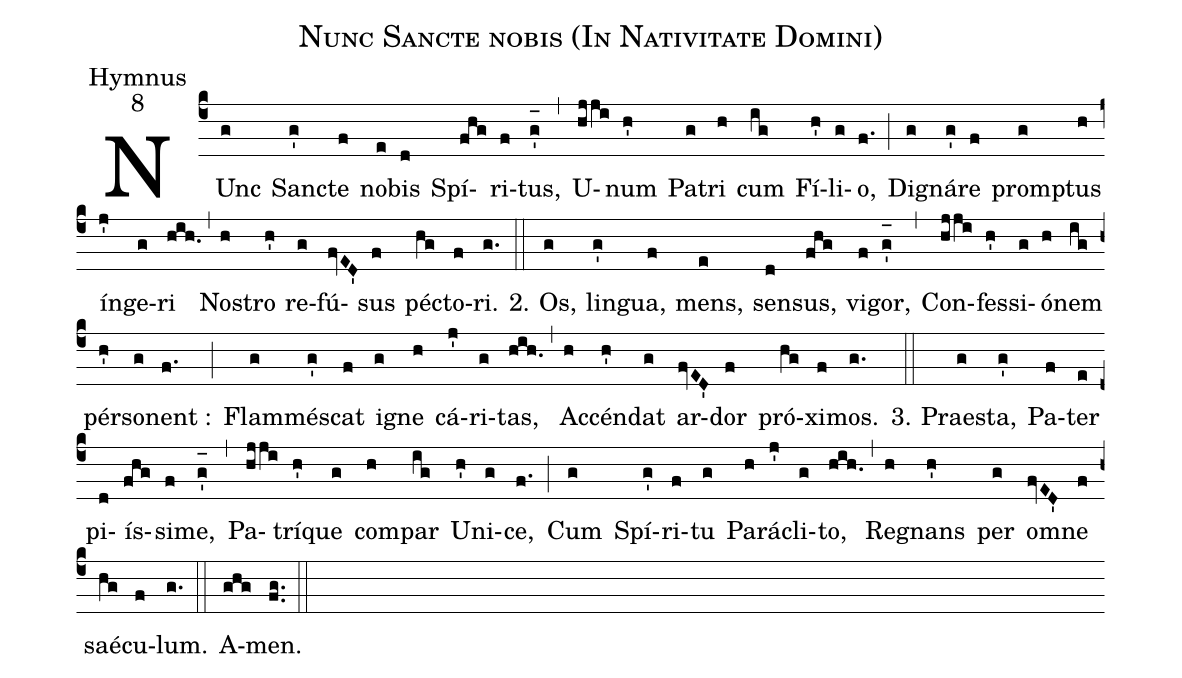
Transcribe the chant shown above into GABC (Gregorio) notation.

name:Nunc Sancte nobis (In Nativitate Domini);
office-part:Hymnus;
mode:8;
%%
(c4) NUnc(g) San(g')cte(f) no(e)bis(d) Spí(fhg)ri(f)tus,(g'_[oh:h]) (,)
U(hjji)num(h') Pa(g)tri(h) cum(ig) Fí(h')li(g)o,(f.) (;)
Di(g)gná(g')re(f) prom(g)ptus(h) ín(j')ge(g)ri(hih.) (,)
No(h)stro(h') re(g)fú(fvED')sus(f) pé(hg)cto(f)ri.(g.) (::)
2. Os,(g) lin(g')gua,(f) mens,(e) sen(d)sus,(fhg) vi(f)gor,(g'_[oh:h]) (,)
Con(hjji)fes(h')si(g)ó(h)nem(ig) pér(h')so(g)nent :(f.) (;)
Flam(g)mé(g')scat(f) i(g)gne(h) cá(j')ri(g)tas,(hih.) (,)
Ac(h)cén(h')dat(g) ar(fvED')dor(f) pró(hg)xi(f)mos.(g.) (::)

3. Prae(g)sta,(g') Pa(f)ter(e) pi(d)ís(fhg)si(f)me,(g'_[oh:h]) (,)
Pa(hjji)trí(h')que(g) com(h)par(ig) U(h')ni(g)ce,(f.) (;)
Cum(g) Spí(g')ri(f)tu(g) Pa(h)rá(j')cli(g)to,(hih.) (,)
Re(h)gnans(h') per(g) o(fvED')mne(f) saé(hg)cu(f)lum.(g.) (::)

A(ghg)men.(fg..) (::)
